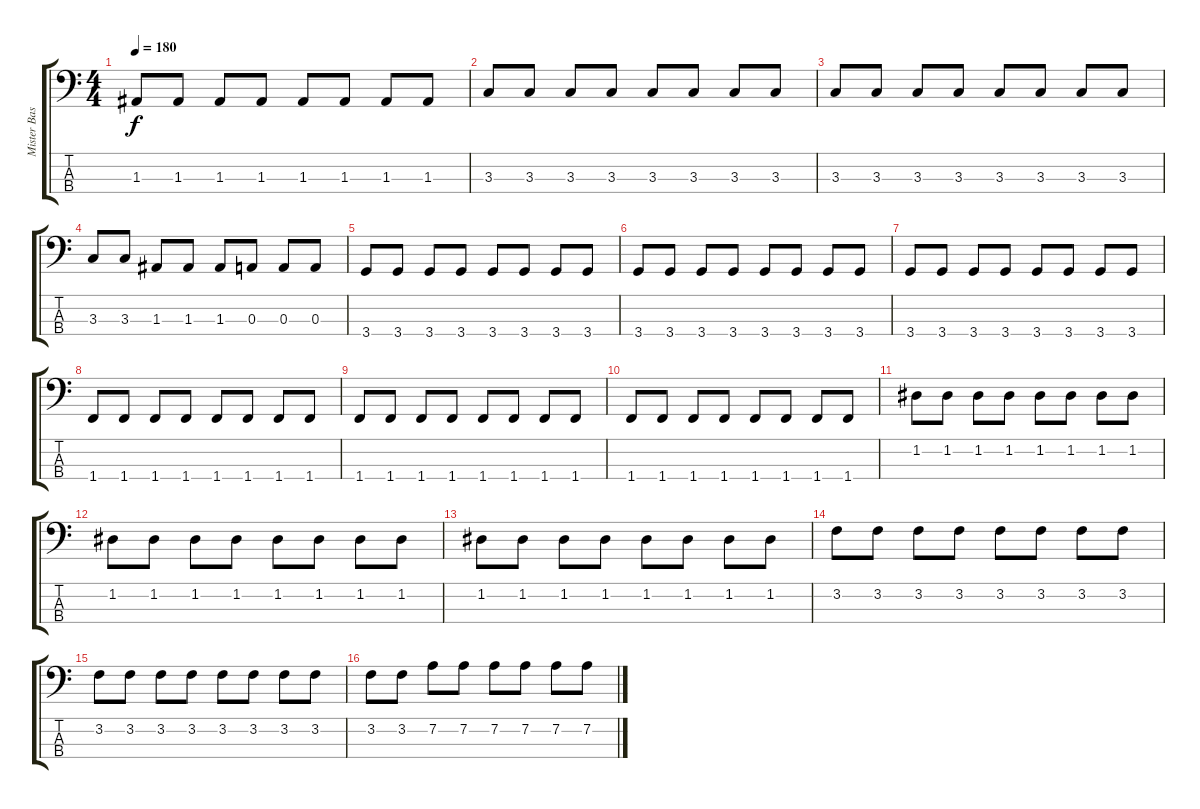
\track ("Mister Bass" "Mister Bas") {instrument electricbassfinger}
\staff {score tabs}
\tuning (G2 D2 A1 E1) {hide}
\ts (4 4)
\tempo 180
\clef f4
\ks c
1.3.8{dy f} 1.3.8 1.3.8 1.3.8 1.3.8 1.3.8 1.3.8 1.3.8 |
3.3.8 3.3.8 3.3.8 3.3.8 3.3.8 3.3.8 3.3.8 3.3.8 |
3.3.8 3.3.8 3.3.8 3.3.8 3.3.8 3.3.8 3.3.8 3.3.8 |
3.3.8 3.3.8 1.3.8 1.3.8 1.3.8 0.3.8 0.3.8 0.3.8 |
3.4.8 3.4.8 3.4.8 3.4.8 3.4.8 3.4.8 3.4.8 3.4.8 |
3.4.8 3.4.8 3.4.8 3.4.8 3.4.8 3.4.8 3.4.8 3.4.8 |
3.4.8 3.4.8 3.4.8 3.4.8 3.4.8 3.4.8 3.4.8 3.4.8 |
1.4.8 1.4.8 1.4.8 1.4.8 1.4.8 1.4.8 1.4.8 1.4.8 |
1.4.8 1.4.8 1.4.8 1.4.8 1.4.8 1.4.8 1.4.8 1.4.8 |
1.4.8 1.4.8 1.4.8 1.4.8 1.4.8 1.4.8 1.4.8 1.4.8 |
1.2.8 1.2.8 1.2.8 1.2.8 1.2.8 1.2.8 1.2.8 1.2.8 |
1.2.8 1.2.8 1.2.8 1.2.8 1.2.8 1.2.8 1.2.8 1.2.8 |
1.2.8 1.2.8 1.2.8 1.2.8 1.2.8 1.2.8 1.2.8 1.2.8 |
3.2.8 3.2.8 3.2.8 3.2.8 3.2.8 3.2.8 3.2.8 3.2.8 |
3.2.8 3.2.8 3.2.8 3.2.8 3.2.8 3.2.8 3.2.8 3.2.8 |
3.2.8 3.2.8 7.2.8 7.2.8 7.2.8 7.2.8 7.2.8 7.2.8
